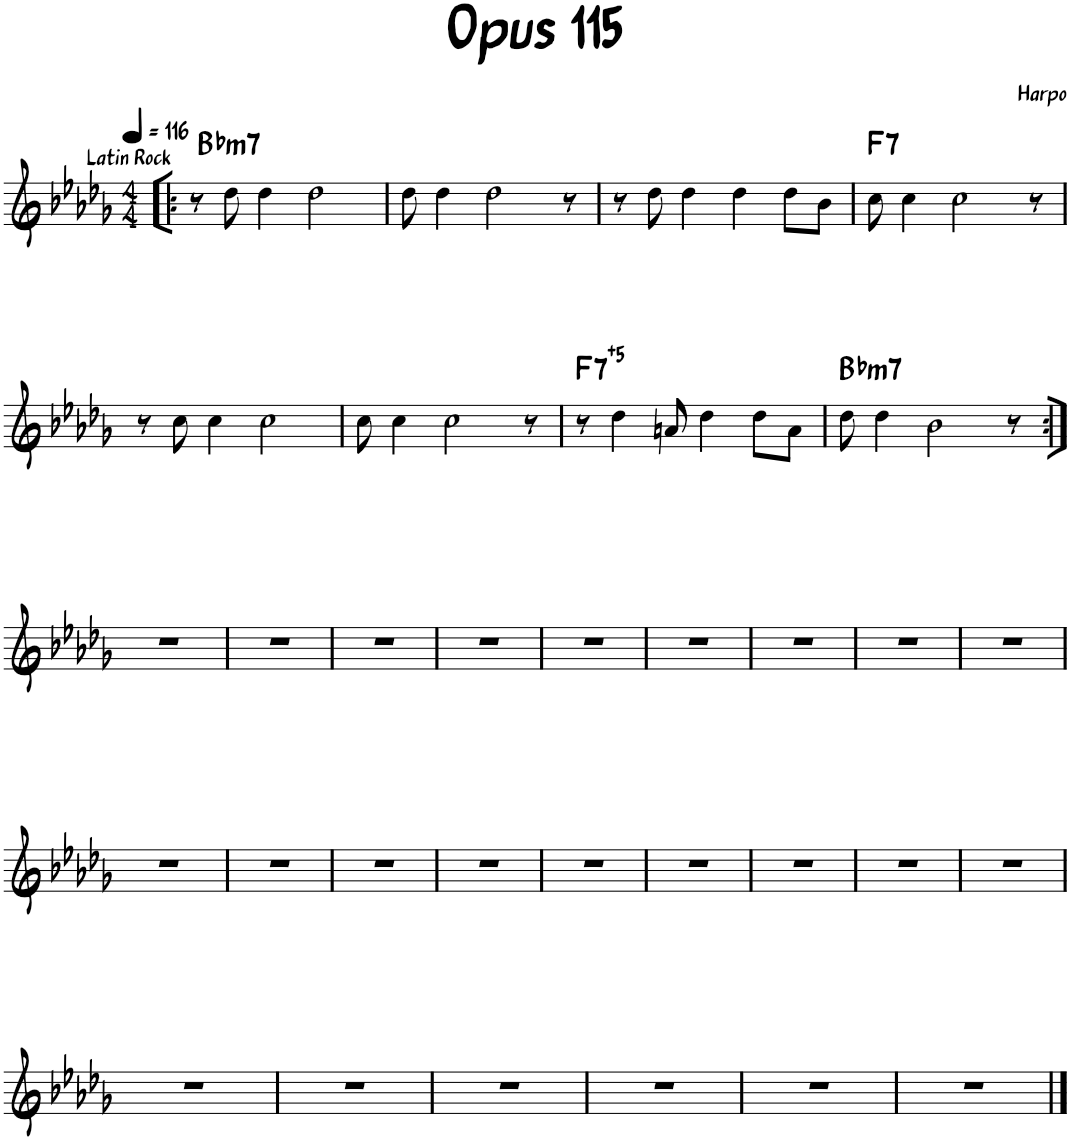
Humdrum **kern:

**kern	**harte
*part1	*part1
*staff1	*
*I"Piano	*
*I'Pno.	*
*clefG2	*
*k[b-e-a-d-g-]	*
*M4/4	*
*MM116	*
=1!|:	=1!|:
!LO:TX:a:t=Latin Rock	!LO:H:kt=m7
8r	Bb:min7
8dd-\	.
4dd-\	.
2dd-\	.
=2	=2
8dd-\	.
4dd-\	.
2dd-\	.
8r	.
=3	=3
8r	.
8dd-\	.
4dd-\	.
4dd-\	.
8dd-\L	.
8b-\J	.
=4	=4
!	!LO:H:kt=7
8cc\	F:7
4cc\	.
2cc\	.
8r	.
!!LO:LB:g=z
=5	=5
8r	.
8cc\	.
4cc\	.
2cc\	.
=6	=6
8cc\	.
4cc\	.
2cc\	.
8r	.
=7	=7
!	!LO:H:kt=7
8r	F:(3,#5,b7)
4dd-\	.
8an/	.
4dd-\	.
8dd-\L	.
8a\J	.
=8	=8
!	!LO:H:kt=m7
8dd-\	Bb:min7
4dd-\	.
2b-\	.
8r	.
!!LO:LB:g=z
=9:|!	=9:|!
1r	.
=10	=10
1r	.
=11	=11
1r	.
=12	=12
1r	.
=13	=13
1r	.
=14	=14
1r	.
=15	=15
1r	.
=16	=16
1r	.
=17	=17
1r	.
!!LO:LB:g=z
=18	=18
1r	.
=19	=19
1r	.
=20	=20
1r	.
=21	=21
1r	.
=22	=22
1r	.
=23	=23
1r	.
=24	=24
1r	.
=25	=25
1r	.
=26	=26
1r	.
!!LO:LB:g=z
=27	=27
1r	.
=28	=28
1r	.
=29	=29
1r	.
=30	=30
1r	.
=31	=31
1r	.
=32	=32
1r	.
==	==
*-	*-
